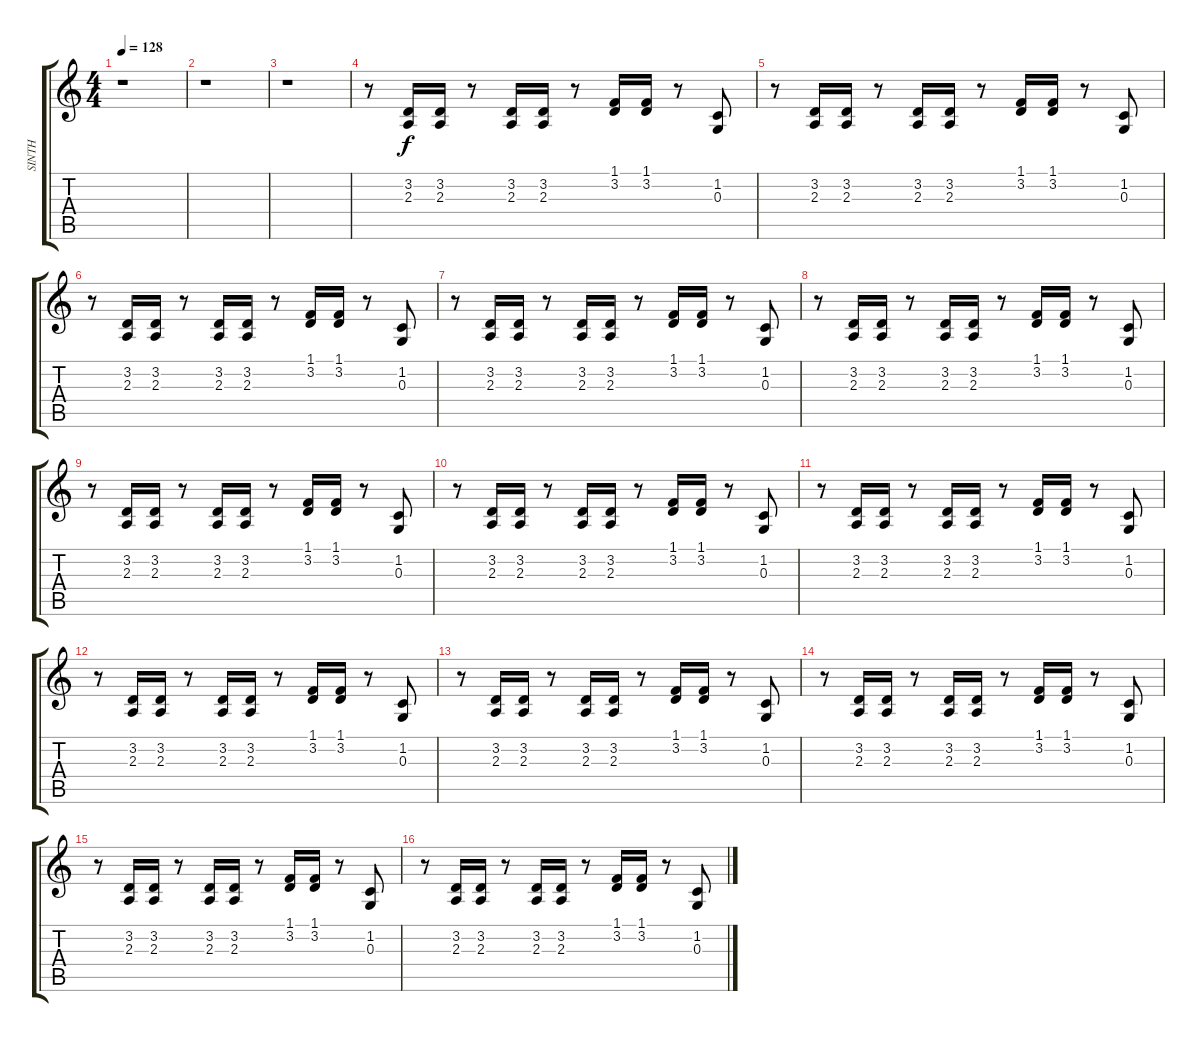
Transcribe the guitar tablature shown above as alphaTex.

\track ("SINTH" "SINTH") {instrument pizzicatostrings}
\staff {score tabs}
\tuning (E4 B3 G3 D3 A2 E2) {hide}
\ts (4 4)
\tempo 128
\clef g2
\ks c
r.1{dy f} |
r.1 |
r.1 |
r.8 (3.2 2.3).16 (3.2 2.3).16 r.8 (3.2 2.3).16 (3.2 2.3).16 r.8 (1.1 3.2).16 (1.1 3.2).16 r.8 (1.2 0.3).8 |
r.8 (3.2 2.3).16 (3.2 2.3).16 r.8 (3.2 2.3).16 (3.2 2.3).16 r.8 (1.1 3.2).16 (1.1 3.2).16 r.8 (1.2 0.3).8 |
r.8 (3.2 2.3).16 (3.2 2.3).16 r.8 (3.2 2.3).16 (3.2 2.3).16 r.8 (1.1 3.2).16 (1.1 3.2).16 r.8 (1.2 0.3).8 |
r.8 (3.2 2.3).16 (3.2 2.3).16 r.8 (3.2 2.3).16 (3.2 2.3).16 r.8 (1.1 3.2).16 (1.1 3.2).16 r.8 (1.2 0.3).8 |
r.8 (3.2 2.3).16 (3.2 2.3).16 r.8 (3.2 2.3).16 (3.2 2.3).16 r.8 (1.1 3.2).16 (1.1 3.2).16 r.8 (1.2 0.3).8 |
r.8 (3.2 2.3).16 (3.2 2.3).16 r.8 (3.2 2.3).16 (3.2 2.3).16 r.8 (1.1 3.2).16 (1.1 3.2).16 r.8 (1.2 0.3).8 |
r.8 (3.2 2.3).16 (3.2 2.3).16 r.8 (3.2 2.3).16 (3.2 2.3).16 r.8 (1.1 3.2).16 (1.1 3.2).16 r.8 (1.2 0.3).8 |
r.8 (3.2 2.3).16 (3.2 2.3).16 r.8 (3.2 2.3).16 (3.2 2.3).16 r.8 (1.1 3.2).16 (1.1 3.2).16 r.8 (1.2 0.3).8 |
r.8 (3.2 2.3).16 (3.2 2.3).16 r.8 (3.2 2.3).16 (3.2 2.3).16 r.8 (1.1 3.2).16 (1.1 3.2).16 r.8 (1.2 0.3).8 |
r.8 (3.2 2.3).16 (3.2 2.3).16 r.8 (3.2 2.3).16 (3.2 2.3).16 r.8 (1.1 3.2).16 (1.1 3.2).16 r.8 (1.2 0.3).8 |
r.8 (3.2 2.3).16 (3.2 2.3).16 r.8 (3.2 2.3).16 (3.2 2.3).16 r.8 (1.1 3.2).16 (1.1 3.2).16 r.8 (1.2 0.3).8 |
r.8 (3.2 2.3).16 (3.2 2.3).16 r.8 (3.2 2.3).16 (3.2 2.3).16 r.8 (1.1 3.2).16 (1.1 3.2).16 r.8 (1.2 0.3).8 |
r.8 (3.2 2.3).16 (3.2 2.3).16 r.8 (3.2 2.3).16 (3.2 2.3).16 r.8 (1.1 3.2).16 (1.1 3.2).16 r.8 (1.2 0.3).8
